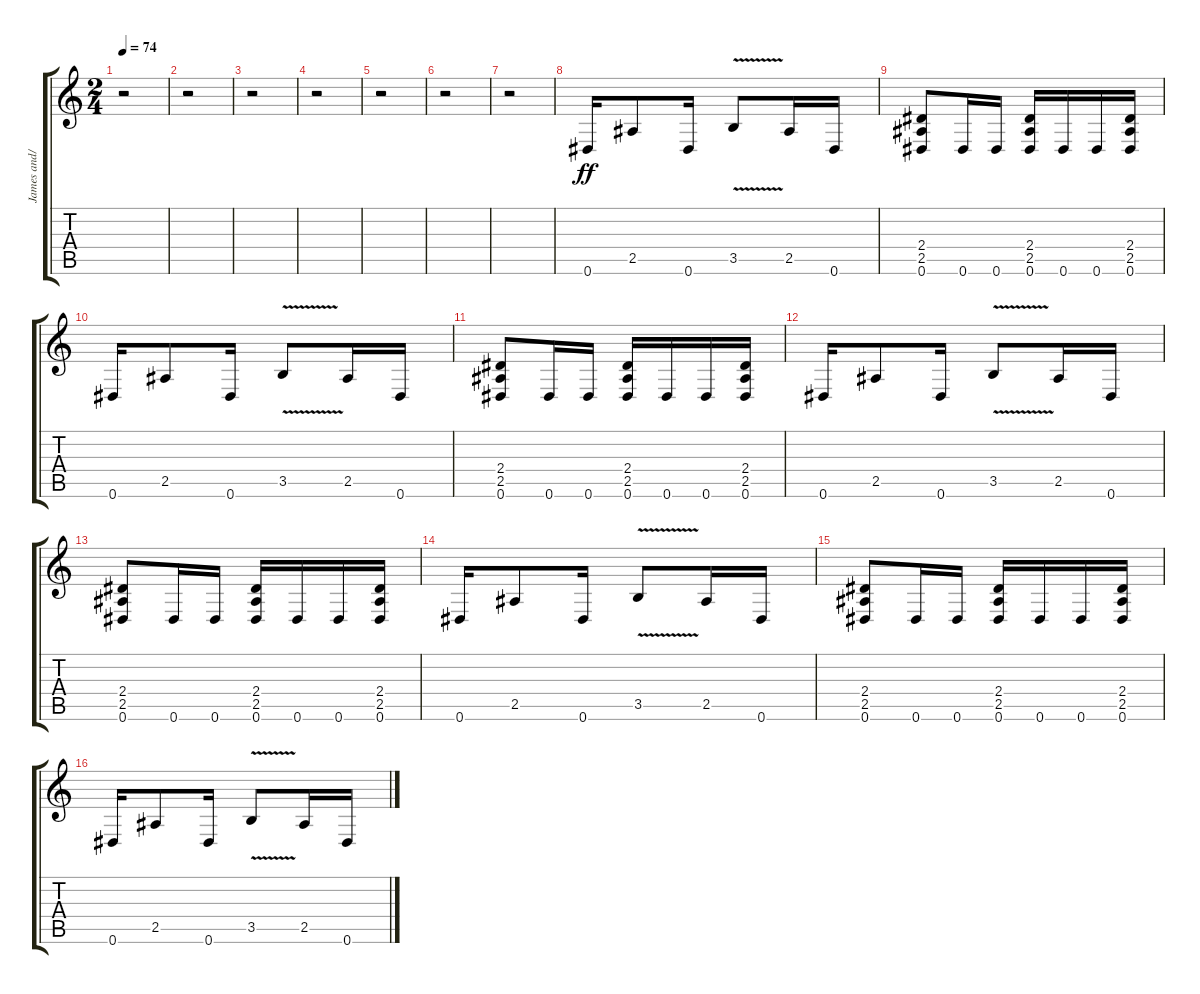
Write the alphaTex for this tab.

\track ("James and/or Kirk" "James and/") {instrument distortionguitar}
\staff {score tabs}
\tuning (Eb4 Bb3 Gb3 Db3 Ab2 Eb2) {hide}
\ts (2 4)
\tempo 74
\clef g2
\ks c
r.2{dy fff} |
r.2 |
r.2 |
r.2 |
r.2 |
r.2 |
r.2 |
0.6.16{dy ff} 2.5.8 0.6.16 3.5{v}.8 2.5.16 0.6.16 |
(2.4 2.5 0.6).8 0.6.16 0.6.16 (2.4 2.5 0.6).16 0.6.16 0.6.16 (2.4 2.5 0.6).16 |
0.6.16 2.5.8 0.6.16 3.5{v}.8 2.5.16 0.6.16 |
(2.4 2.5 0.6).8 0.6.16 0.6.16 (2.4 2.5 0.6).16 0.6.16 0.6.16 (2.4 2.5 0.6).16 |
0.6.16 2.5.8 0.6.16 3.5{v}.8 2.5.16 0.6.16 |
(2.4 2.5 0.6).8 0.6.16 0.6.16 (2.4 2.5 0.6).16 0.6.16 0.6.16 (2.4 2.5 0.6).16 |
0.6.16 2.5.8 0.6.16 3.5{v}.8 2.5.16 0.6.16 |
(2.4 2.5 0.6).8 0.6.16 0.6.16 (2.4 2.5 0.6).16 0.6.16 0.6.16 (2.4 2.5 0.6).16 |
0.6.16 2.5.8 0.6.16 3.5{v}.8 2.5.16 0.6.16
